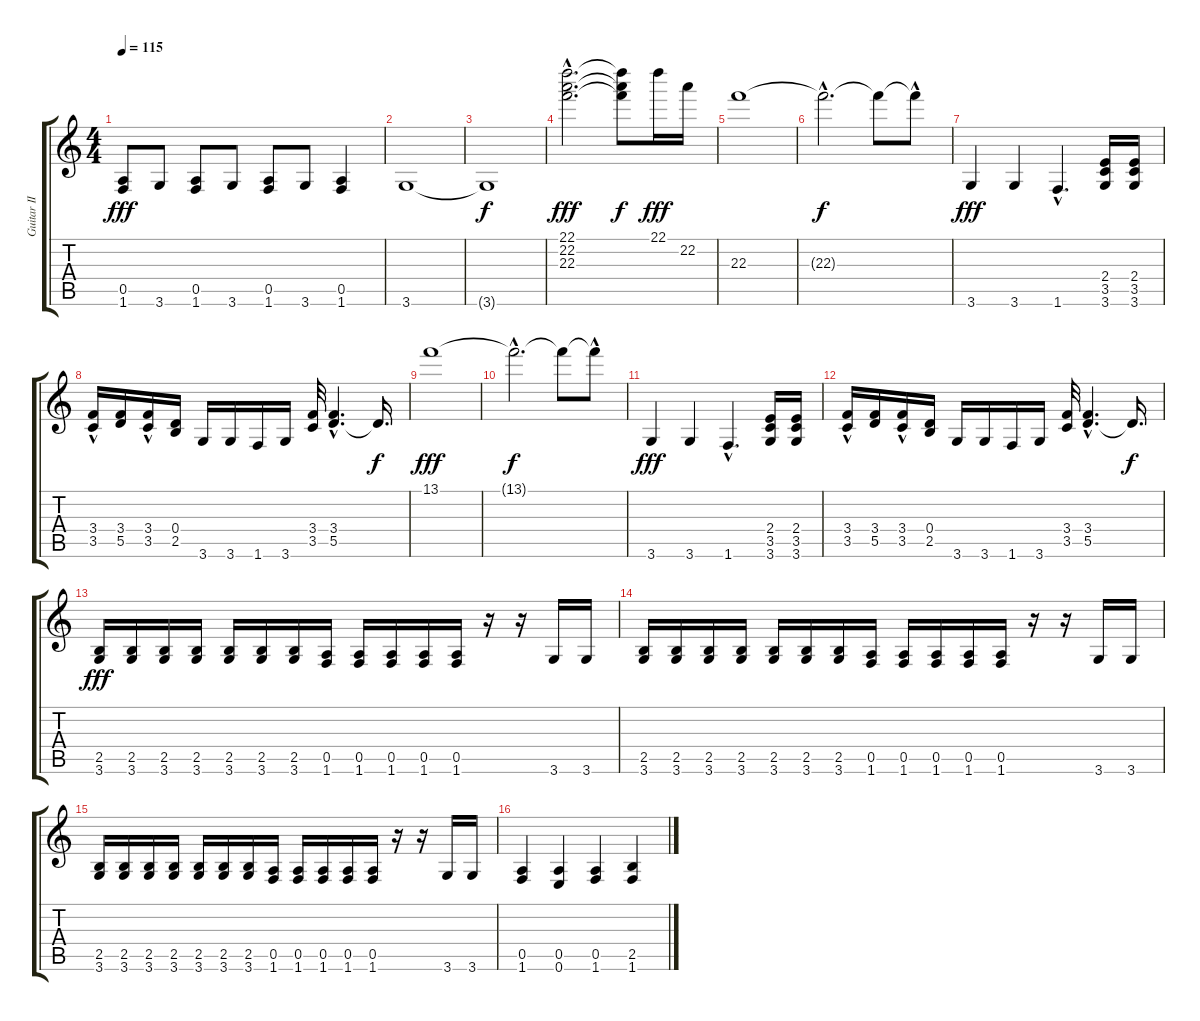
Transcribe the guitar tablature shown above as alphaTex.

\track ("Guitar II" "Guitar II") {instrument electricguitarclean}
\staff {score tabs}
\tuning (E4 B3 G3 D3 A2 E2) {hide}
\ts (4 4)
\tempo 115
\clef g2
\ks c
(0.5 1.6).8{dy fff} 3.6.8 (0.5 1.6).8 3.6.8 (0.5 1.6).8 3.6.8 (0.5 1.6).4 |
3.6.1 |
3.6{t}.1{dy f} |
(22.1{hac} 22.2{hac} 22.3{hac}).2{d dy fff} (22.1{t} 22.2{t} 22.3{t}).8{dy f} 22.1.16{dy fff} 22.2.16 |
22.3.1 |
22.3{hac t}.2{d dy f} 22.3{t}.8 22.3{hac t}.8 |
3.6.4{dy fff} 3.6.4 1.6{hac}.4{d} (2.4 3.5 3.6).16 (2.4 3.5 3.6).16 |
(3.4 3.5{hac}).16 (3.4 5.5).16 (3.4 3.5{hac}).16 (0.4 2.5).16 3.6.16 3.6.16 1.6.16 3.6.16 (3.4 3.5).32 (3.4{hac} 5.5{hac}).4{d} 5.5{t}.16{d dy f} |
13.1.1{dy fff} |
13.1{hac t}.2{d dy f} 13.1{t}.8 13.1{hac t}.8 |
3.6.4{dy fff} 3.6.4 1.6{hac}.4{d} (2.4 3.5 3.6).16 (2.4 3.5 3.6).16 |
(3.4 3.5{hac}).16 (3.4 5.5).16 (3.4 3.5{hac}).16 (0.4 2.5).16 3.6.16 3.6.16 1.6.16 3.6.16 (3.4 3.5).32 (3.4{hac} 5.5{hac}).4{d} 5.5{t}.16{d dy f} |
(2.5 3.6).16{dy fff} (2.5 3.6).16 (2.5 3.6).16 (2.5 3.6).16 (2.5 3.6).16 (2.5 3.6).16 (2.5 3.6).16 (0.5 1.6).16 (0.5 1.6).16 (0.5 1.6).16 (0.5 1.6).16 (0.5 1.6).16 r.16 r.16 3.6.16 3.6.16 |
(2.5 3.6).16 (2.5 3.6).16 (2.5 3.6).16 (2.5 3.6).16 (2.5 3.6).16 (2.5 3.6).16 (2.5 3.6).16 (0.5 1.6).16 (0.5 1.6).16 (0.5 1.6).16 (0.5 1.6).16 (0.5 1.6).16 r.16 r.16 3.6.16 3.6.16 |
(2.5 3.6).16 (2.5 3.6).16 (2.5 3.6).16 (2.5 3.6).16 (2.5 3.6).16 (2.5 3.6).16 (2.5 3.6).16 (0.5 1.6).16 (0.5 1.6).16 (0.5 1.6).16 (0.5 1.6).16 (0.5 1.6).16 r.16 r.16 3.6.16 3.6.16 |
(0.5 1.6).4 (0.5 0.6).4 (0.5 1.6).4 (2.5 1.6).4
